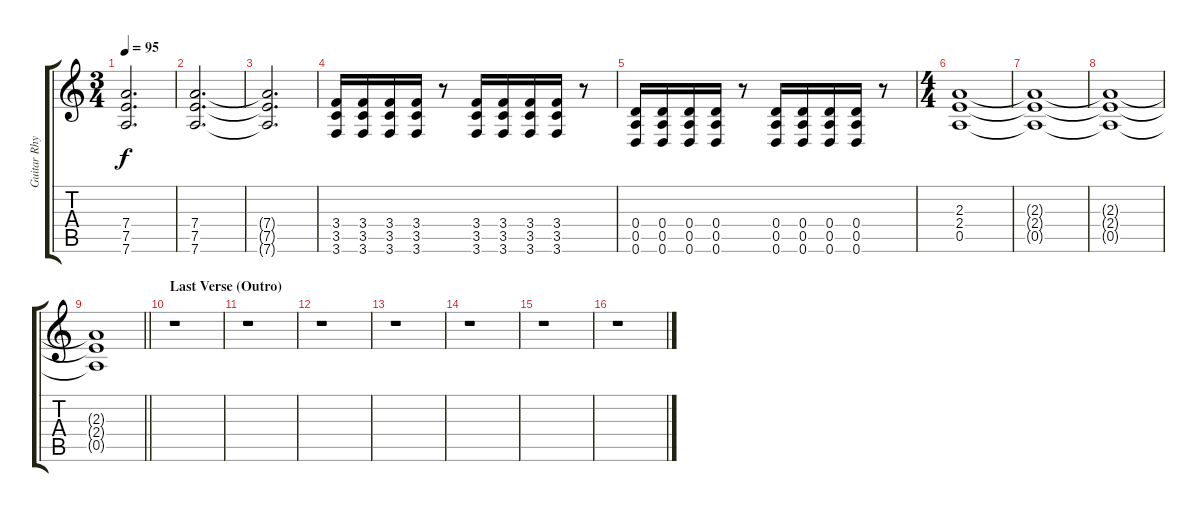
\track ("Guitar Rhythm Synyster" "Guitar Rhy") {instrument distortionguitar}
\staff {score tabs}
\tuning (E4 B3 G3 D3 A2 D2) {hide}
\ts (3 4)
\tempo 95
\clef g2
\ks c
(7.4{t} 7.5{t} 7.6{t}).2{d dy f} |
(7.4 7.5 7.6).2{d} |
(7.4{t} 7.5{t} 7.6{t}).2{d} |
(3.4 3.5 3.6).16 (3.4 3.5 3.6).16 (3.4 3.5 3.6).16 (3.4 3.5 3.6).16 r.8 (3.4 3.5 3.6).16 (3.4 3.5 3.6).16{beam merge} (3.4 3.5 3.6).16 (3.4 3.5 3.6).16 r.8 |
(0.4 0.5 0.6).16 (0.4 0.5 0.6).16{beam merge} (0.4 0.5 0.6).16 (0.4 0.5 0.6).16 r.8 (0.4 0.5 0.6).16 (0.4 0.5 0.6).16{beam merge} (0.4 0.5 0.6).16 (0.4 0.5 0.6).16 r.8 |
\ts (4 4)
(2.3 2.4 0.5).1{volume 0} |
(2.3{t} 2.4{t} 0.5{t}).1 |
(2.3{t} 2.4{t} 0.5{t}).1 |
\barLineRight lightlight
(2.3{t} 2.4{t} 0.5{t}).1 |
\section ("" "Last Verse (Outro)")
r.1 |
r.1 |
r.1 |
r.1 |
r.1 |
r.1 |
r.1
